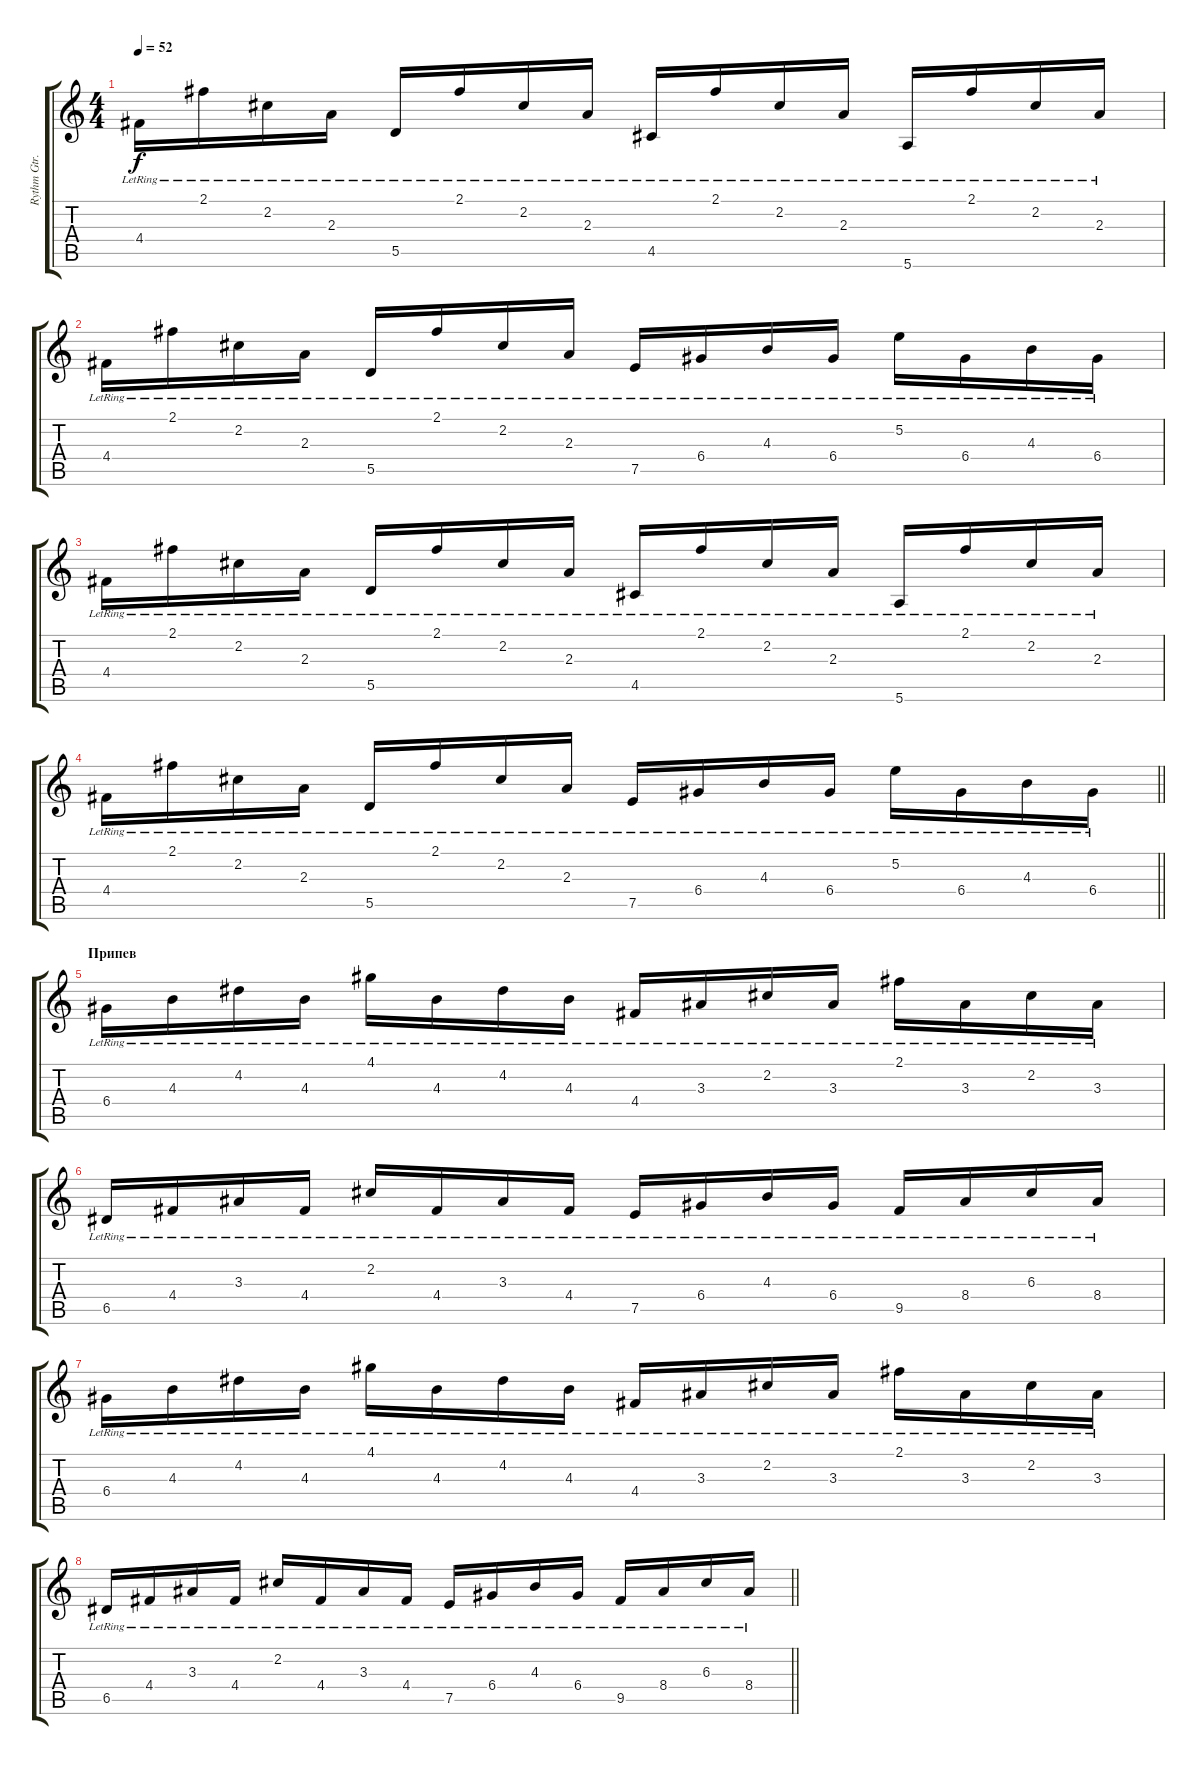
\track ("Rythm Gtr." "Rythm Gtr.") {instrument acousticguitarsteel}
\staff {score tabs}
\tuning (E4 B3 G3 D3 A2 E2) {hide}
\ts (4 4)
\tempo 52
\clef g2
\ks c
4.4{lr}.16{dy f} 2.1{lr}.16 2.2{lr}.16 2.3{lr}.16 5.5{lr}.16 2.1{lr}.16 2.2{lr}.16 2.3{lr}.16 4.5{lr}.16 2.1{lr}.16 2.2{lr}.16 2.3{lr}.16 5.6{lr}.16 2.1{lr}.16 2.2{lr}.16 2.3{lr}.16 |
4.4{lr}.16 2.1{lr}.16 2.2{lr}.16 2.3{lr}.16 5.5{lr}.16 2.1{lr}.16 2.2{lr}.16 2.3{lr}.16 7.5{lr}.16 6.4{lr}.16 4.3{lr}.16 6.4{lr}.16 5.2{lr}.16 6.4{lr}.16 4.3{lr}.16 6.4{lr}.16 |
4.4{lr}.16 2.1{lr}.16 2.2{lr}.16 2.3{lr}.16 5.5{lr}.16 2.1{lr}.16 2.2{lr}.16 2.3{lr}.16 4.5{lr}.16 2.1{lr}.16 2.2{lr}.16 2.3{lr}.16 5.6{lr}.16 2.1{lr}.16 2.2{lr}.16 2.3{lr}.16 |
\barLineRight lightlight
4.4{lr}.16 2.1{lr}.16 2.2{lr}.16 2.3{lr}.16 5.5{lr}.16 2.1{lr}.16 2.2{lr}.16 2.3{lr}.16 7.5{lr}.16 6.4{lr}.16 4.3{lr}.16 6.4{lr}.16 5.2{lr}.16 6.4{lr}.16 4.3{lr}.16 6.4{lr}.16 |
\section ("" "Припев")
6.4{lr}.16 4.3{lr}.16 4.2{lr}.16 4.3{lr}.16 4.1{lr}.16 4.3{lr}.16 4.2{lr}.16 4.3{lr}.16 4.4{lr}.16 3.3{lr}.16 2.2{lr}.16 3.3{lr}.16 2.1{lr}.16 3.3{lr}.16 2.2{lr}.16 3.3{lr}.16 |
6.5{lr}.16 4.4{lr}.16 3.3{lr}.16 4.4{lr}.16 2.2{lr}.16 4.4{lr}.16 3.3{lr}.16 4.4{lr}.16 7.5{lr}.16 6.4{lr}.16 4.3{lr}.16 6.4{lr}.16 9.5{lr}.16 8.4{lr}.16 6.3{lr}.16 8.4{lr}.16 |
6.4{lr}.16 4.3{lr}.16 4.2{lr}.16 4.3{lr}.16 4.1{lr}.16 4.3{lr}.16 4.2{lr}.16 4.3{lr}.16 4.4{lr}.16 3.3{lr}.16 2.2{lr}.16 3.3{lr}.16 2.1{lr}.16 3.3{lr}.16 2.2{lr}.16 3.3{lr}.16 |
\barLineRight lightlight
6.5{lr}.16 4.4{lr}.16 3.3{lr}.16 4.4{lr}.16 2.2{lr}.16 4.4{lr}.16 3.3{lr}.16 4.4{lr}.16 7.5{lr}.16 6.4{lr}.16 4.3{lr}.16 6.4{lr}.16 9.5{lr}.16 8.4{lr}.16 6.3{lr}.16 8.4{lr}.16
